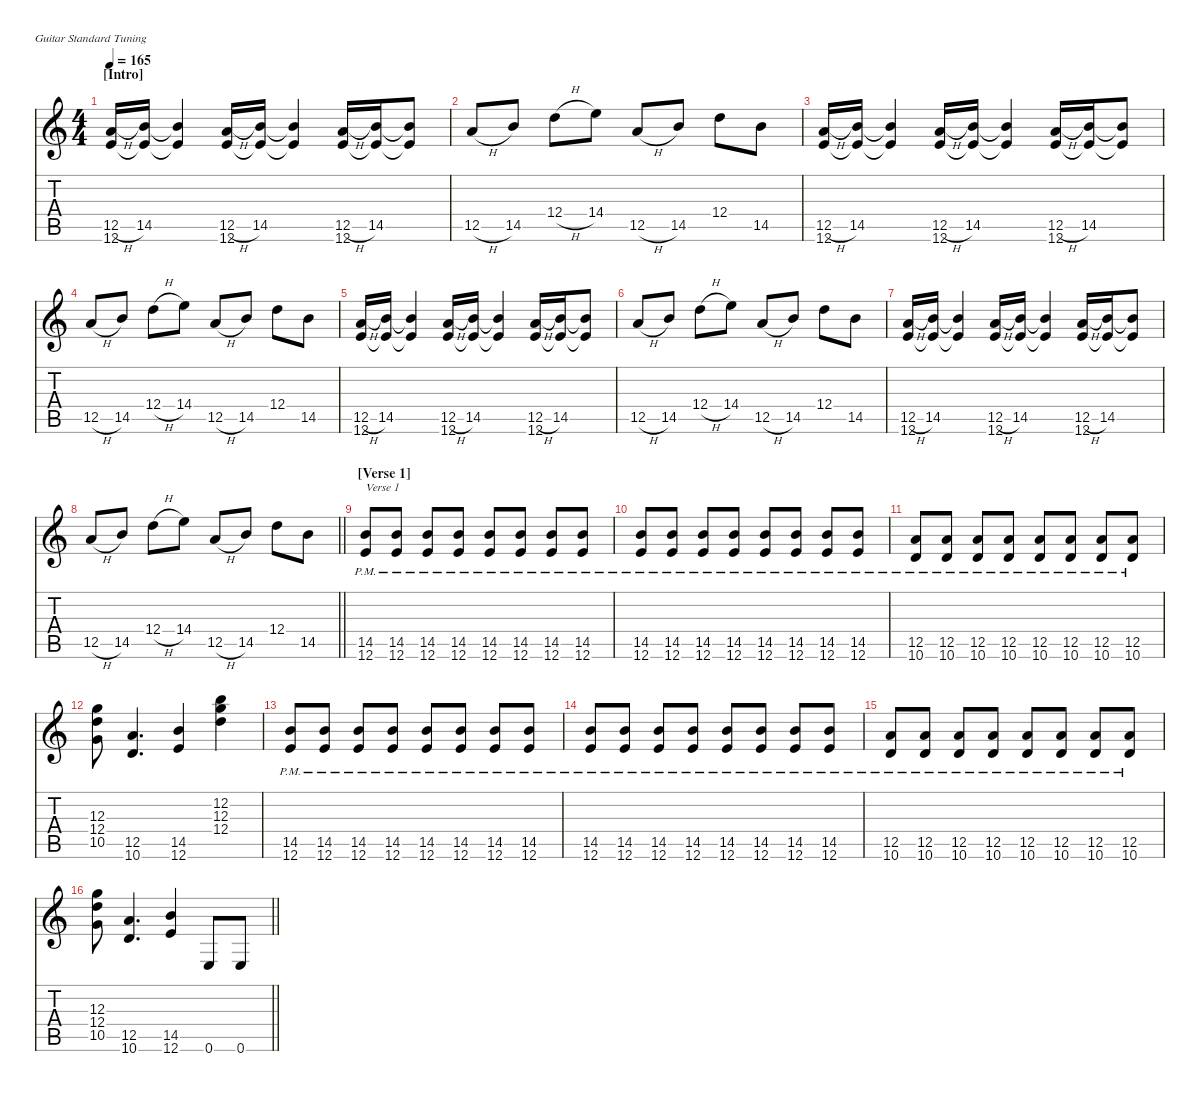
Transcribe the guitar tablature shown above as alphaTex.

\defaultSystemsLayout 4
\hideDynamics
\bracketExtendMode nobrackets
\singleTrackTrackNamePolicy hidden
\multiTrackTrackNamePolicy hidden
\firstSystemTrackNameMode fullname
\firstSystemTrackNameOrientation horizontal
\otherSystemsTrackNameOrientation horizontal
\track ("rhythm guitar 1" "dist.guit.") {instrument distortionguitar}
\staff {score tabs}
\tuning (E4 B3 G3 D3 A2 E2)
\ts (4 4)
\beaming (8 2 2 2 2)
\section ("" "[Intro]")
\tempo 165
\clef g2
\ks c
(12.5{h} 12.6).16{dy f instrument distortionguitar beam Up} (14.5 12.6{t}).16{beam Up} (14.5{t} 12.6{t}).4{beam Up} (12.5{h} 12.6).16{beam Up} (14.5 12.6{t}).16{beam Up} (14.5{t} 12.6{t}).4{beam Up} (12.5{h} 12.6).16{beam Up} (14.5 12.6{t}).16{beam Up} (14.5{t} 12.6{t}).8{beam Up} |
12.5{h}.8{beam Up} 14.5.8{beam Up} 12.4{h}.8{beam Down} 14.4.8{beam Down} 12.5{h}.8{beam Up} 14.5.8{beam Up} 12.4.8{beam Down} 14.5.8{beam Down} |
(12.5{h} 12.6).16{beam Up} (14.5 12.6{t}).16{beam Up} (14.5{t} 12.6{t}).4{beam Up} (12.5{h} 12.6).16{beam Up} (14.5 12.6{t}).16{beam Up} (14.5{t} 12.6{t}).4{beam Up} (12.5{h} 12.6).16{beam Up} (14.5 12.6{t}).16{beam Up} (14.5{t} 12.6{t}).8{beam Up} |
12.5{h}.8{beam Up} 14.5.8{beam Up} 12.4{h}.8{beam Down} 14.4.8{beam Down} 12.5{h}.8{beam Up} 14.5.8{beam Up} 12.4.8{beam Down} 14.5.8{beam Down} |
(12.5{h} 12.6).16{beam Up} (14.5 12.6{t}).16{beam Up} (14.5{t} 12.6{t}).4{beam Up} (12.5{h} 12.6).16{beam Up} (14.5 12.6{t}).16{beam Up} (14.5{t} 12.6{t}).4{beam Up} (12.5{h} 12.6).16{beam Up} (14.5 12.6{t}).16{beam Up} (14.5{t} 12.6{t}).8{beam Up} |
12.5{h}.8{beam Up} 14.5.8{beam Up} 12.4{h}.8{beam Down} 14.4.8{beam Down} 12.5{h}.8{beam Up} 14.5.8{beam Up} 12.4.8{beam Down} 14.5.8{beam Down} |
(12.5{h} 12.6).16{beam Up} (14.5 12.6{t}).16{beam Up} (14.5{t} 12.6{t}).4{beam Up} (12.5{h} 12.6).16{beam Up} (14.5 12.6{t}).16{beam Up} (14.5{t} 12.6{t}).4{beam Up} (12.5{h} 12.6).16{beam Up} (14.5 12.6{t}).16{beam Up} (14.5{t} 12.6{t}).8{beam Up} |
\barLineRight lightlight
12.5{h}.8{beam Up} 14.5.8{beam Up} 12.4{h}.8{beam Down} 14.4.8{beam Down} 12.5{h}.8{beam Up} 14.5.8{beam Up} 12.4.8{beam Down} 14.5.8{beam Down} |
\section ("" "[Verse 1]")
(14.5{pm} 12.6).8{txt "Verse 1" beam Up} (14.5{pm} 12.6).8{beam Up} (14.5{pm} 12.6).8{beam Up} (14.5{pm} 12.6).8{beam Up} (14.5{pm} 12.6).8{beam Up} (14.5{pm} 12.6).8{beam Up} (14.5{pm} 12.6).8{beam Up} (14.5{pm} 12.6).8{beam Up} |
(14.5{pm} 12.6).8{beam Up} (14.5{pm} 12.6).8{beam Up} (14.5{pm} 12.6).8{beam Up} (14.5{pm} 12.6).8{beam Up} (14.5{pm} 12.6).8{beam Up} (14.5{pm} 12.6).8{beam Up} (14.5{pm} 12.6).8{beam Up} (14.5{pm} 12.6).8{beam Up} |
(12.5{pm} 10.6).8{beam Up} (12.5{pm} 10.6).8{beam Up} (12.5{pm} 10.6).8{beam Up} (12.5{pm} 10.6).8{beam Up} (12.5{pm} 10.6).8{beam Up} (12.5{pm} 10.6).8{beam Up} (12.5{pm} 10.6).8{beam Up} (12.5{pm} 10.6).8{beam Up} |
(12.3 12.4 10.5).8{beam Down} (12.5 10.6).4{d beam Up} (14.5 12.6).4{beam Up} (12.2 12.3 12.4).4{beam Down} |
(14.5{pm} 12.6).8{beam Up} (14.5{pm} 12.6).8{beam Up} (14.5{pm} 12.6).8{beam Up} (14.5{pm} 12.6).8{beam Up} (14.5{pm} 12.6).8{beam Up} (14.5{pm} 12.6).8{beam Up} (14.5{pm} 12.6).8{beam Up} (14.5{pm} 12.6).8{beam Up} |
(14.5{pm} 12.6).8{beam Up} (14.5{pm} 12.6).8{beam Up} (14.5{pm} 12.6).8{beam Up} (14.5{pm} 12.6).8{beam Up} (14.5{pm} 12.6).8{beam Up} (14.5{pm} 12.6).8{beam Up} (14.5{pm} 12.6).8{beam Up} (14.5{pm} 12.6).8{beam Up} |
(12.5{pm} 10.6).8{beam Up} (12.5{pm} 10.6).8{beam Up} (12.5{pm} 10.6).8{beam Up} (12.5{pm} 10.6).8{beam Up} (12.5{pm} 10.6).8{beam Up} (12.5{pm} 10.6).8{beam Up} (12.5{pm} 10.6).8{beam Up} (12.5{pm} 10.6).8{beam Up} |
\barLineRight lightlight
(12.3 12.4 10.5).8{beam Down} (12.5 10.6).4{d beam Up} (14.5 12.6).4{beam Up} 0.6.8{beam Up} 0.6.8{beam Up}
